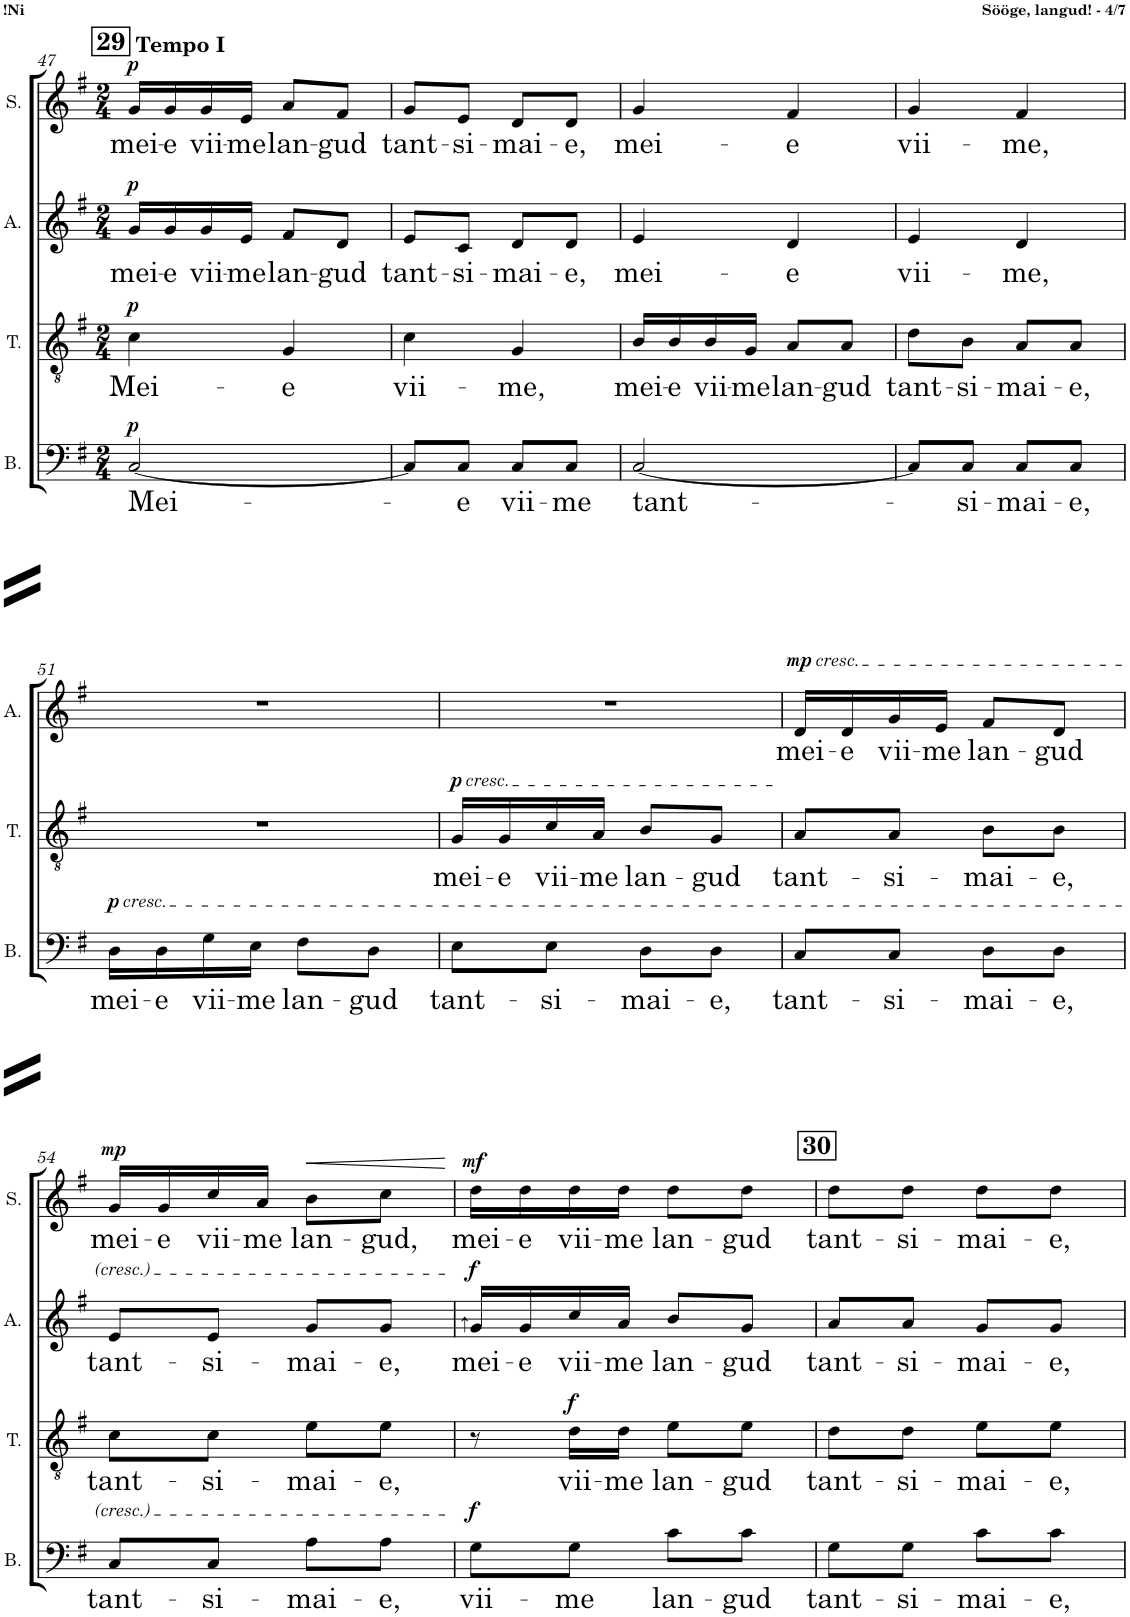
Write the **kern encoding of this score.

**kern	**text	**dynam	**kern	**text	**dynam	**kern	**text	**dynam	**kern	**text	**dynam
*part4	*part4	*part4	*part3	*part3	*part3	*part2	*part2	*part2	*part1	*part1	*part1
*staff4	*staff4	*staff4	*staff3	*staff3	*staff3	*staff2	*staff2	*staff2	*staff1	*staff1	*staff1
*I"Bass	*	*	*I"Tenor	*	*	*I"Alto	*	*	*I"Soprano	*	*
*I'B.	*	*	*I'T.	*	*	*I'A.	*	*	*I'S.	*	*
!!LO:PB:g=z
*clefF4	*	*	*clefGv2	*	*	*clefG2	*	*	*clefG2	*	*
*k[f#]	*	*	*k[f#]	*	*	*k[f#]	*	*	*k[f#]	*	*
*M2/4	*	*	*M2/4	*	*	*M2/4	*	*	*M2/4	*	*
!!LO:REH:place=s1:a:B:cj:fs=14:t=29
=47	=47	=47	=47	=47	=47	=47	=47	=47	=47	=47	=47
!	!	!	!	!	!	!	!	!	!LO:TX:a:B:t=Tempo I	!	!
!	!LO:LY:b	!LO:DY:a	!	!LO:LY:b	!LO:DY:a	!	!LO:LY:b	!LO:DY:a	!	!LO:LY:b	!LO:DY:a
[2C/	Mei-	p	4c\	Mei-	p	16g/LL	mei-	p	16g/LL	mei-	p
!	!	!	!	!	!	!	!LO:LY:b	!	!	!LO:LY:b	!
.	.	.	.	.	.	16g/	-e	.	16g/	-e	.
!	!	!	!	!	!	!	!LO:LY:b	!	!	!LO:LY:b	!
.	.	.	.	.	.	16g/	vii-	.	16g/	vii-	.
!	!	!	!	!	!	!	!LO:LY:b	!	!	!LO:LY:b	!
.	.	.	.	.	.	16e/JJ	-me	.	16e/JJ	-me	.
!	!	!	!	!LO:LY:b	!	!	!LO:LY:b	!	!	!LO:LY:b	!
.	.	.	4G/	-e	.	8f#/L	lan-	.	8a/L	lan-	.
!	!	!	!	!	!	!	!LO:LY:b	!	!	!LO:LY:b	!
.	.	.	.	.	.	8d/J	-gud	.	8f#/J	-gud	.
=48	=48	=48	=48	=48	=48	=48	=48	=48	=48	=48	=48
!	!	!	!	!LO:LY:b	!	!	!LO:LY:b	!	!	!LO:LY:b	!
8C/L]	.	.	4c\	vii-	.	8e/L	tant-	.	8g/L	tant-	.
!	!LO:LY:b	!	!	!	!	!	!LO:LY:b	!	!	!LO:LY:b	!
8C/J	-e	.	.	.	.	8c/J	-si-	.	8e/J	-si-	.
!	!LO:LY:b	!	!	!LO:LY:b	!	!	!LO:LY:b	!	!	!LO:LY:b	!
8C/L	vii-	.	4G/	-me,	.	8d/L	-mai-	.	8d/L	-mai-	.
!	!LO:LY:b	!	!	!	!	!	!LO:LY:b	!	!	!LO:LY:b	!
8C/J	-me	.	.	.	.	8d/J	-e,	.	8d/J	-e,	.
=49	=49	=49	=49	=49	=49	=49	=49	=49	=49	=49	=49
!	!LO:LY:b	!	!	!LO:LY:b	!	!	!LO:LY:b	!	!	!LO:LY:b	!
[2C/	tant-	.	16B/LL	mei-	.	4e/	mei-	.	4g/	mei-	.
!	!	!	!	!LO:LY:b	!	!	!	!	!	!	!
.	.	.	16B/	-e	.	.	.	.	.	.	.
!	!	!	!	!LO:LY:b	!	!	!	!	!	!	!
.	.	.	16B/	vii-	.	.	.	.	.	.	.
!	!	!	!	!LO:LY:b	!	!	!	!	!	!	!
.	.	.	16G/JJ	-me	.	.	.	.	.	.	.
!	!	!	!	!LO:LY:b	!	!	!LO:LY:b	!	!	!LO:LY:b	!
.	.	.	8A/L	lan-	.	4d/	-e	.	4f#/	-e	.
!	!	!	!	!LO:LY:b	!	!	!	!	!	!	!
.	.	.	8A/J	-gud	.	.	.	.	.	.	.
=50	=50	=50	=50	=50	=50	=50	=50	=50	=50	=50	=50
!	!	!	!	!LO:LY:b	!	!	!LO:LY:b	!	!	!LO:LY:b	!
8C/L]	.	.	8d\L	tant-	.	4e/	vii-	.	4g/	vii-	.
!	!LO:LY:b	!	!	!LO:LY:b	!	!	!	!	!	!	!
8C/J	-si-	.	8B\J	-si-	.	.	.	.	.	.	.
!	!LO:LY:b	!	!	!LO:LY:b	!	!	!LO:LY:b	!	!	!LO:LY:b	!
8C/L	-mai-	.	8A/L	-mai-	.	4d/	-me,	.	4f#/	-me,	.
!	!LO:LY:b	!	!	!LO:LY:b	!	!	!	!	!	!	!
8C/J	-e,	.	8A/J	-e,	.	.	.	.	.	.	.
!!LO:LB:g=z
=51	=51	=51	=51	=51	=51	=51	=51	=51	=51	=51	=51
!LO:TX:a:i:t=cresc.	!	!	!	!	!	!	!	!	!	!	!
!	!LO:LY:b	!LO:DY:a	!	!	!	!	!	!	!	!	!
16D\LL	mei-	p	2r	.	.	2r	.	.	2r	.	.
!	!LO:LY:b	!	!	!	!	!	!	!	!	!	!
16D\	-e	.	.	.	.	.	.	.	.	.	.
!	!LO:LY:b	!	!	!	!	!	!	!	!	!	!
16G\	vii-	.	.	.	.	.	.	.	.	.	.
!	!LO:LY:b	!	!	!	!	!	!	!	!	!	!
16E\JJ	-me	.	.	.	.	.	.	.	.	.	.
!	!LO:LY:b	!	!	!	!	!	!	!	!	!	!
8F#\L	lan-	.	.	.	.	.	.	.	.	.	.
!	!LO:LY:b	!	!	!	!	!	!	!	!	!	!
8D\J	-gud	.	.	.	.	.	.	.	.	.	.
=52	=52	=52	=52	=52	=52	=52	=52	=52	=52	=52	=52
!	!	!	!LO:TX:a:i:t=cresc.	!	!	!	!	!	!	!	!
!	!LO:LY:b	!	!	!LO:LY:b	!LO:DY:a	!	!	!	!	!	!
8E\L	tant-	.	16G/LL	mei-	p	2r	.	.	2r	.	.
!	!	!	!	!LO:LY:b	!	!	!	!	!	!	!
.	.	.	16G/	-e	.	.	.	.	.	.	.
!	!LO:LY:b	!	!	!LO:LY:b	!	!	!	!	!	!	!
8E\J	-si-	.	16c/	vii-	.	.	.	.	.	.	.
!	!	!	!	!LO:LY:b	!	!	!	!	!	!	!
.	.	.	16A/JJ	-me	.	.	.	.	.	.	.
!	!LO:LY:b	!	!	!LO:LY:b	!	!	!	!	!	!	!
8D\L	-mai-	.	8B/L	lan-	.	.	.	.	.	.	.
!	!LO:LY:b	!	!	!LO:LY:b	!	!	!	!	!	!	!
8D\J	-e,	.	8G/J	-gud	.	.	.	.	.	.	.
=53	=53	=53	=53	=53	=53	=53	=53	=53	=53	=53	=53
!	!	!	!	!	!	!LO:TX:a:i:t=cresc.	!	!	!	!	!
!	!LO:LY:b	!	!	!LO:LY:b	!	!	!LO:LY:b	!LO:DY:a	!	!	!
8C/L	tant-	.	8A/L	tant-	.	16d/LL	mei-	mp	2r	.	.
!	!	!	!	!	!	!	!LO:LY:b	!	!	!	!
.	.	.	.	.	.	16d/	-e	.	.	.	.
!	!LO:LY:b	!	!	!LO:LY:b	!	!	!LO:LY:b	!	!	!	!
8C/J	-si-	.	8A/J	-si-	.	16g/	vii-	.	.	.	.
!	!	!	!	!	!	!	!LO:LY:b	!	!	!	!
.	.	.	.	.	.	16e/JJ	-me	.	.	.	.
!	!LO:LY:b	!	!	!LO:LY:b	!	!	!LO:LY:b	!	!	!	!
8D\L	-mai-	.	8B\L	-mai-	.	8f#/L	lan-	.	.	.	.
!	!LO:LY:b	!	!	!LO:LY:b	!	!	!LO:LY:b	!	!	!	!
8D\J	-e,	.	8B\J	-e,	.	8d/J	-gud	.	.	.	.
!!LO:LB:g=z
=54	=54	=54	=54	=54	=54	=54	=54	=54	=54	=54	=54
!	!LO:LY:b	!	!	!LO:LY:b	!	!	!LO:LY:b	!	!	!LO:LY:b	!LO:DY:a
8C/L	tant-	.	8c\L	tant-	.	8e/L	tant-	.	16g/LL	mei-	mp
!	!	!	!	!	!	!	!	!	!	!LO:LY:b	!
.	.	.	.	.	.	.	.	.	16g/	-e	.
!	!LO:LY:b	!	!	!LO:LY:b	!	!	!LO:LY:b	!	!	!LO:LY:b	!
8C/J	-si-	.	8c\J	-si-	.	8e/J	-si-	.	16cc/	vii-	.
!	!	!	!	!	!	!	!	!	!	!LO:LY:b	!
.	.	.	.	.	.	.	.	.	16a/JJ	-me	.
!	!LO:LY:b	!	!	!LO:LY:b	!	!	!LO:LY:b	!	!	!LO:LY:b	!LO:HP:b
8A\L	-mai-	.	8e\L	-mai-	.	8g/L	-mai-	.	8b\L	lan-	<
!	!LO:LY:b	!	!	!LO:LY:b	!	!	!LO:LY:b	!	!	!LO:LY:b	!
8A\J	-e,	.	8e\J	-e,	.	8g/J	-e,	.	8cc\J	-gud,	.
.	.	.	.	.	.	.	.	.	.	.	[
=55	=55	=55	=55	=55	=55	=55	=55	=55	=55	=55	=55
!	!LO:LY:b	!LO:DY:a	!	!	!	!	!LO:LY:b	!LO:DY:a	!	!LO:LY:b	!LO:DY:a
8G\L	vii-	f	8r	.	.	16gn/LL	mei-	f	16dd\LL	mei-	mf
!	!	!	!	!	!	!	!LO:LY:b	!	!	!LO:LY:b	!
.	.	.	.	.	.	16g/	-e	.	16dd\	-e	.
!	!LO:LY:b	!	!	!LO:LY:b	!LO:DY:a	!	!LO:LY:b	!	!	!LO:LY:b	!
8G\J	-me	.	16d\LL	vii-	f	16cc/	vii-	.	16dd\	vii-	.
!	!	!	!	!LO:LY:b	!	!	!LO:LY:b	!	!	!LO:LY:b	!
.	.	.	16d\JJ	-me	.	16a/JJ	-me	.	16dd\JJ	-me	.
!	!LO:LY:b	!	!	!LO:LY:b	!	!	!LO:LY:b	!	!	!LO:LY:b	!
8c\L	lan-	.	8e\L	lan-	.	8b/L	lan-	.	8dd\L	lan-	.
!	!LO:LY:b	!	!	!LO:LY:b	!	!	!LO:LY:b	!	!	!LO:LY:b	!
8c\J	-gud	.	8e\J	-gud	.	8g/J	-gud	.	8dd\J	-gud	.
!!LO:REH:place=s1:a:B:cj:fs=14:t=30
=56	=56	=56	=56	=56	=56	=56	=56	=56	=56	=56	=56
!	!LO:LY:b	!	!	!LO:LY:b	!	!	!LO:LY:b	!	!	!LO:LY:b	!
8G\L	tant-	.	8d\L	tant-	.	8a/L	tant-	.	8dd\L	tant-	.
!	!LO:LY:b	!	!	!LO:LY:b	!	!	!LO:LY:b	!	!	!LO:LY:b	!
8G\J	-si-	.	8d\J	-si-	.	8a/J	-si-	.	8dd\J	-si-	.
!	!LO:LY:b	!	!	!LO:LY:b	!	!	!LO:LY:b	!	!	!LO:LY:b	!
8c\L	-mai-	.	8e\L	-mai-	.	8g/L	-mai-	.	8dd\L	-mai-	.
!	!LO:LY:b	!	!	!LO:LY:b	!	!	!LO:LY:b	!	!	!LO:LY:b	!
8c\J	-e,	.	8e\J	-e,	.	8g/J	-e,	.	8dd\J	-e,	.
=	=	=	=	=	=	=	=	=	=	=	=
*-	*-	*-	*-	*-	*-	*-	*-	*-	*-	*-	*-
